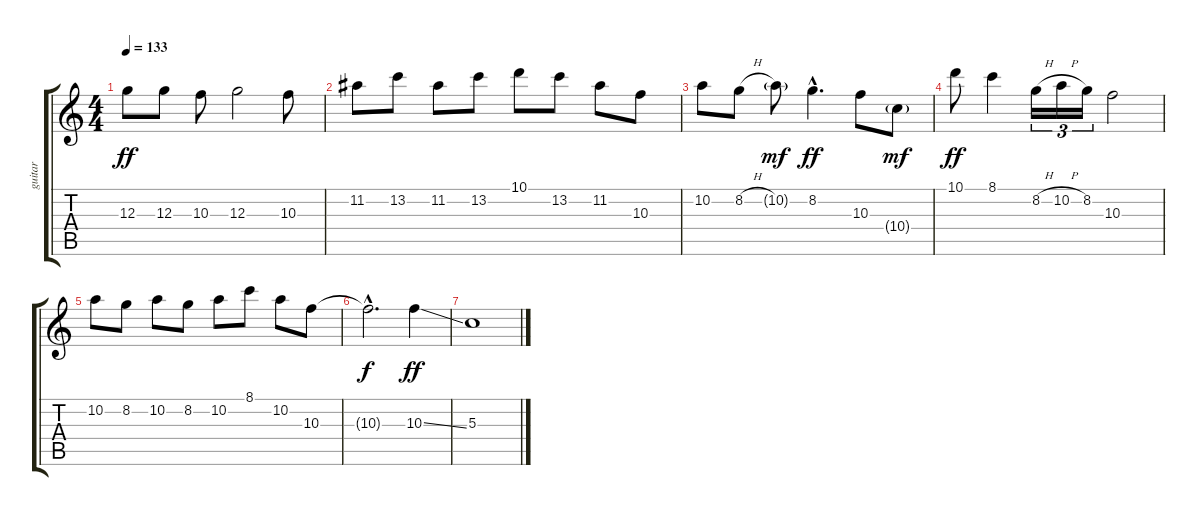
\track ("guitar" "guitar") {instrument overdrivenguitar}
\staff {score tabs}
\tuning (E4 B3 G3 D3 A2 E2) {hide}
\ts (4 4)
\tempo 133
\clef g2
\ks c
12.3.8{dy ff} 12.3.8 10.3.8 12.3.2 10.3.8 |
11.2.8 13.2.8 11.2.8 13.2.8 10.1.8 13.2.8 11.2.8 10.3.8 |
10.2.8 8.2{h}.8 10.2{g}.8{dy mf} 8.2{hac}.4{d dy ff} 10.3.8 10.4{g}.8{dy mf} |
10.1.8{dy ff} 8.1.4 8.2{h}.16{tu (3 2)} 10.2{h}.16{tu (3 2)} 8.2.16{tu (3 2)} 10.3.2 |
10.2.8 8.2.8 10.2.8 8.2.8 10.2.8 8.1.8 10.2.8 10.3.8 |
10.3{hac t}.2{d dy f} 10.3{ss}.4{dy ff} |
5.3.1{volume 8}
